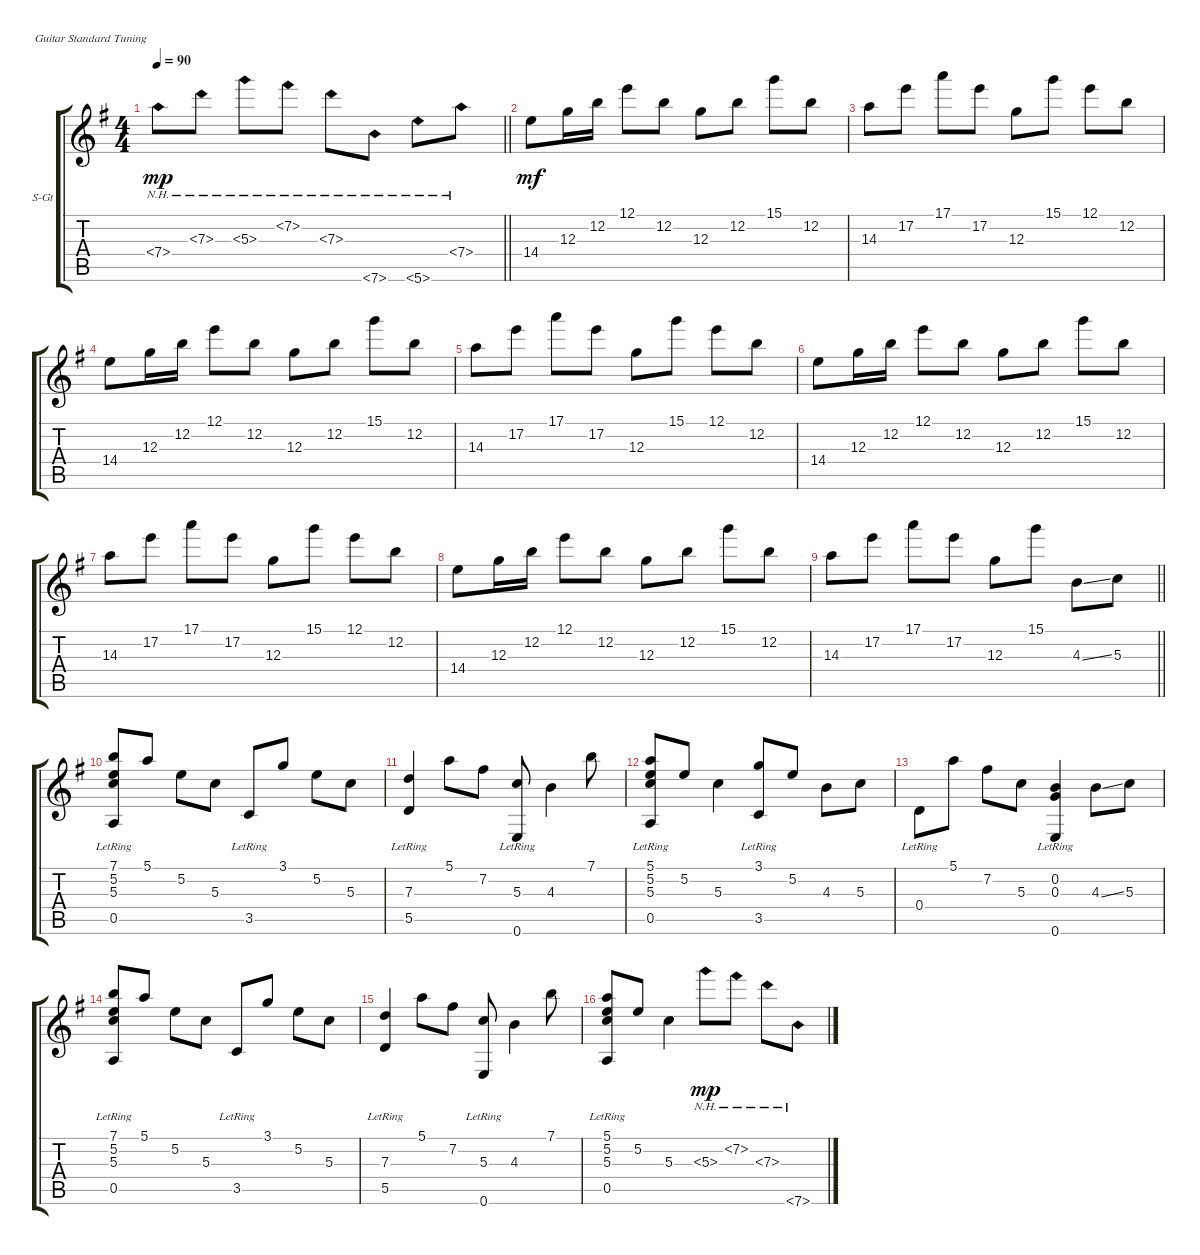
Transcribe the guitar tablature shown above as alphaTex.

\defaultSystemsLayout 4
\bracketExtendMode groupsimilarinstruments
\firstSystemTrackNameOrientation horizontal
\otherSystemsTrackNameOrientation horizontal
\track ("МЕЛОДИЯ" "S-Gt") {instrument acousticguitarsteel}
\staff {score tabs}
\tuning (E4 B3 G3 D3 A2 E2)
\ts (4 4)
\tempo 90
\clef g2
\barLineRight lightlight
\ks eminor
7.4{nh}.8{dy mp} 7.3{nh}.8 5.3{nh}.8 7.2{nh}.8 7.3{nh}.8 7.6{nh}.8 5.6{nh}.8 7.4{nh}.8 |
14.4.8{dy mf} 12.3.16 12.2.16 12.1.8 12.2.8 12.3.8 12.2.8 15.1.8 12.2.8 |
14.3.8 17.2.8 17.1.8 17.2.8 12.3.8 15.1.8 12.1.8 12.2.8 |
14.4.8 12.3.16 12.2.16 12.1.8 12.2.8 12.3.8 12.2.8 15.1.8 12.2.8 |
14.3.8 17.2.8 17.1.8 17.2.8 12.3.8 15.1.8 12.1.8 12.2.8 |
14.4.8 12.3.16 12.2.16 12.1.8 12.2.8 12.3.8 12.2.8 15.1.8 12.2.8 |
14.3.8 17.2.8 17.1.8 17.2.8 12.3.8 15.1.8 12.1.8 12.2.8 |
14.4.8 12.3.16 12.2.16 12.1.8 12.2.8 12.3.8 12.2.8 15.1.8 12.2.8 |
\barLineRight lightlight
14.3.8 17.2.8 17.1.8 17.2.8 12.3.8 15.1.8 4.3{ss}.8 5.3.8 |
(7.1 0.5{lr} 5.3 5.2).8 5.1.8 5.2.8 5.3.8 3.5{lr}.8 3.1.8 5.2.8 5.3.8 |
(5.5{lr} 7.3).4 5.1.8 7.2.8 (0.6{lr} 5.3).8 4.3.4 7.1.8 |
(5.1 0.5{lr} 5.3 5.2).8 5.2.8 5.3.4 (3.1 3.5{lr}).8 5.2.8 4.3.8 5.3.8 |
0.4{lr}.8 5.1.8 7.2.8 5.3.8 (0.2 0.6{lr} 0.3).4 4.3{ss}.8 5.3.8 |
(7.1 0.5{lr} 5.3 5.2).8 5.1.8 5.2.8 5.3.8 3.5{lr}.8 3.1.8 5.2.8 5.3.8 |
(5.5{lr} 7.3).4 5.1.8 7.2.8 (0.6{lr} 5.3).8 4.3.4 7.1.8 |
(5.1 0.5{lr} 5.3 5.2).8 5.2.8 5.3.4 5.3{nh}.8{dy mp} 7.2{nh}.8 7.3{nh}.8 7.6{nh}.8
